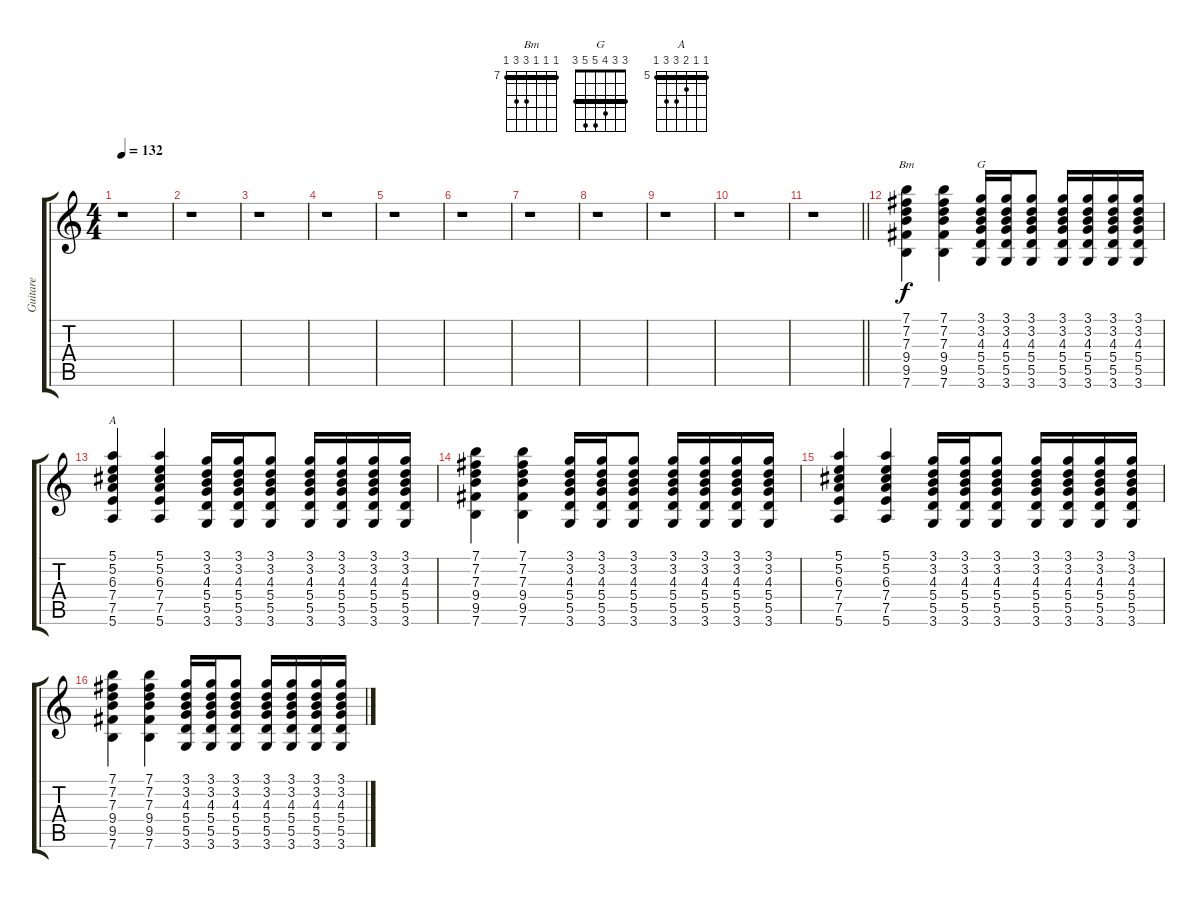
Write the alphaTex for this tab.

\track ("Guitare" "Guitare") {instrument electricguitarclean}
\staff {score tabs}
\tuning (E4 B3 G3 D3 A2 E2) {hide}
\chord ("Bm" 7 7 7 9 9 7) {firstfret 7 barre 7}
\chord ("G" 3 3 4 5 5 3) {barre 3}
\chord ("A" 5 5 6 7 7 5) {firstfret 5 barre 5}
\ts (4 4)
\tempo 132
\clef g2
\ks c
r.1{dy f} |
r.1 |
r.1 |
r.1 |
r.1 |
r.1 |
r.1 |
r.1 |
r.1 |
r.1 |
\barLineRight lightlight
r.1 |
(7.1 7.2 7.3 9.4 9.5 7.6).4{ch "Bm"} (7.1 7.2 7.3 9.4 9.5 7.6).4 (3.1 3.2 4.3 5.4 5.5 3.6).16{ch "G"} (3.1 3.2 4.3 5.4 5.5 3.6).16 (3.1 3.2 4.3 5.4 5.5 3.6).8 (3.1 3.2 4.3 5.4 5.5 3.6).16 (3.1 3.2 4.3 5.4 5.5 3.6).16 (3.1 3.2 4.3 5.4 5.5 3.6).16 (3.1 3.2 4.3 5.4 5.5 3.6).16 |
(5.1 5.2 6.3 7.4 7.5 5.6).4{ch "A"} (5.1 5.2 6.3 7.4 7.5 5.6).4 (3.1 3.2 4.3 5.4 5.5 3.6).16 (3.1 3.2 4.3 5.4 5.5 3.6).16 (3.1 3.2 4.3 5.4 5.5 3.6).8 (3.1 3.2 4.3 5.4 5.5 3.6).16 (3.1 3.2 4.3 5.4 5.5 3.6).16 (3.1 3.2 4.3 5.4 5.5 3.6).16 (3.1 3.2 4.3 5.4 5.5 3.6).16 |
(7.1 7.2 7.3 9.4 9.5 7.6).4 (7.1 7.2 7.3 9.4 9.5 7.6).4 (3.1 3.2 4.3 5.4 5.5 3.6).16 (3.1 3.2 4.3 5.4 5.5 3.6).16 (3.1 3.2 4.3 5.4 5.5 3.6).8 (3.1 3.2 4.3 5.4 5.5 3.6).16 (3.1 3.2 4.3 5.4 5.5 3.6).16 (3.1 3.2 4.3 5.4 5.5 3.6).16 (3.1 3.2 4.3 5.4 5.5 3.6).16 |
(5.1 5.2 6.3 7.4 7.5 5.6).4 (5.1 5.2 6.3 7.4 7.5 5.6).4 (3.1 3.2 4.3 5.4 5.5 3.6).16 (3.1 3.2 4.3 5.4 5.5 3.6).16 (3.1 3.2 4.3 5.4 5.5 3.6).8 (3.1 3.2 4.3 5.4 5.5 3.6).16 (3.1 3.2 4.3 5.4 5.5 3.6).16 (3.1 3.2 4.3 5.4 5.5 3.6).16 (3.1 3.2 4.3 5.4 5.5 3.6).16 |
(7.1 7.2 7.3 9.4 9.5 7.6).4 (7.1 7.2 7.3 9.4 9.5 7.6).4 (3.1 3.2 4.3 5.4 5.5 3.6).16 (3.1 3.2 4.3 5.4 5.5 3.6).16 (3.1 3.2 4.3 5.4 5.5 3.6).8 (3.1 3.2 4.3 5.4 5.5 3.6).16 (3.1 3.2 4.3 5.4 5.5 3.6).16 (3.1 3.2 4.3 5.4 5.5 3.6).16 (3.1 3.2 4.3 5.4 5.5 3.6).16
